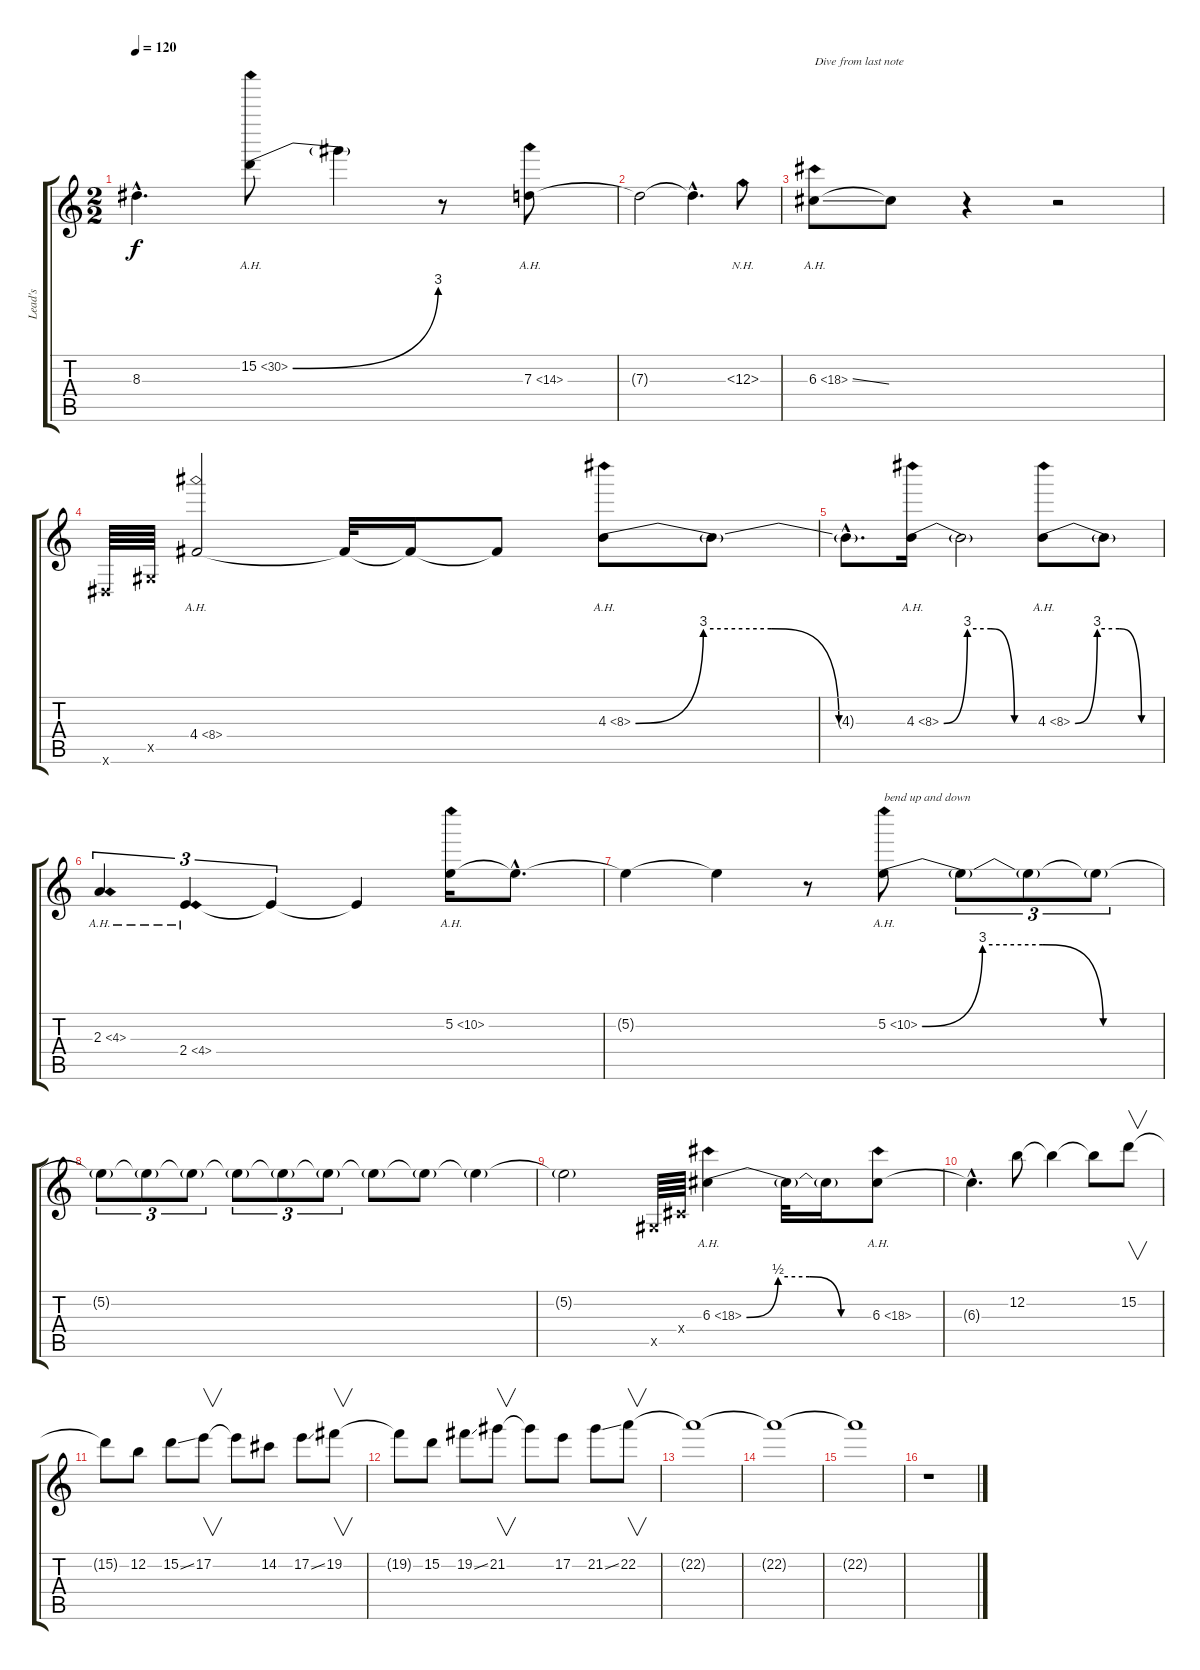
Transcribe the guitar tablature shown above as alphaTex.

\track ("Lead's" "Lead's") {instrument distortionguitar}
\staff {score tabs}
\tuning (E4 B3 G3 D3 A2 E2) {hide}
\ts (2 2)
\tempo 120
\clef g2
\ks c
8.3{hac t}.4{d dy f} 15.2{be (bend 0 0 60 12) ah 15}.8 15.2{t}.4 r.8 7.3{ah 7}.8 |
7.3{t}.2 7.3{hac t}.4{d} 6.3{nh}.8 |
6.3{ah 12 ss}.8{txt "Dive from last note"} 6.3{t}.8 r.4 r.2 |
-1.6{x}.64 -1.5{x}.64 4.4{ah 4}.2 4.4{t}.32 4.4{t}.16 4.4{t}.8 4.3{be (custom 0 0 15 12 30 12 45 0 60 0) ah 4}.8 4.3{t}.8 |
4.3{hac t}.8{d} 4.3{be (custom 0 0 15 12 30 12 45 0 60 0) ah 4}.16 4.3{t}.2 4.3{be (custom 0 0 15 12 30 12 45 0 60 0) ah 4}.8 4.3{t}.8 |
2.3{ah 2}.4{tu (3 2)} 2.4{ah 2}.4{tu (3 2)} 2.4{t}.4{tu (3 2)} 2.4{t}.4 5.2{ah 5}.16 5.2{hac t}.8{d} |
5.2{t}.4 5.2{t}.4 r.8 5.2{be (custom 0 0 15 12 30 12 45 0 60 0) ah 5}.8{txt "bend up and down"} 5.2{t}.8{tu (3 2)} 5.2{t}.8{tu (3 2)} 5.2{t}.8{tu (3 2)} |
5.2{t}.8{tu (3 2)} 5.2{t}.8{tu (3 2)} 5.2{t}.8{tu (3 2)} 5.2{t}.8{tu (3 2)} 5.2{t}.8{tu (3 2)} 5.2{t}.8{tu (3 2)} 5.2{t}.8 5.2{t}.8 5.2{t}.4 |
5.2{t}.2 -1.5{x}.64 -1.4{x}.64 6.3{be (custom 0 0 15 2 30 2 45 0 60 0) ah 12}.4 6.3{t}.32 6.3{t}.16 6.3{ah 12}.8 |
6.3{hac t}.4{d} 12.2.8 12.2{t}.4 12.2{t}.8 15.2.8{v} |
15.2{t}.8 12.2.8 15.2{ss}.8 17.2.8{v} 17.2{t}.8 14.2.8 17.2{ss}.8 19.2.8{v} |
19.2{t}.8 15.2.8 19.2{ss}.8 21.2.8{v} 21.2{t}.8 17.2.8 21.2{ss}.8 22.2.8{v} |
22.2{t}.1 |
22.2{t}.1 |
22.2{t}.1 |
r.1
